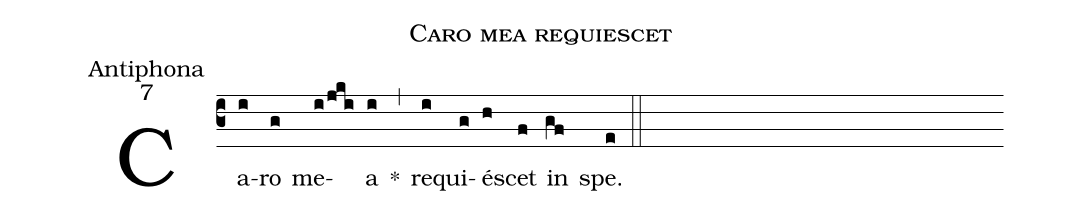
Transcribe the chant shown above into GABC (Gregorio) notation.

name:Caro mea requiescet;
office-part:Antiphona;
mode:7;
%%
(c3) Ca(i)ro(g) me(i/jki)a(i) *(,) re(i)qui(g)és(h)cet(f) in(gf) spe.(e) (::)
